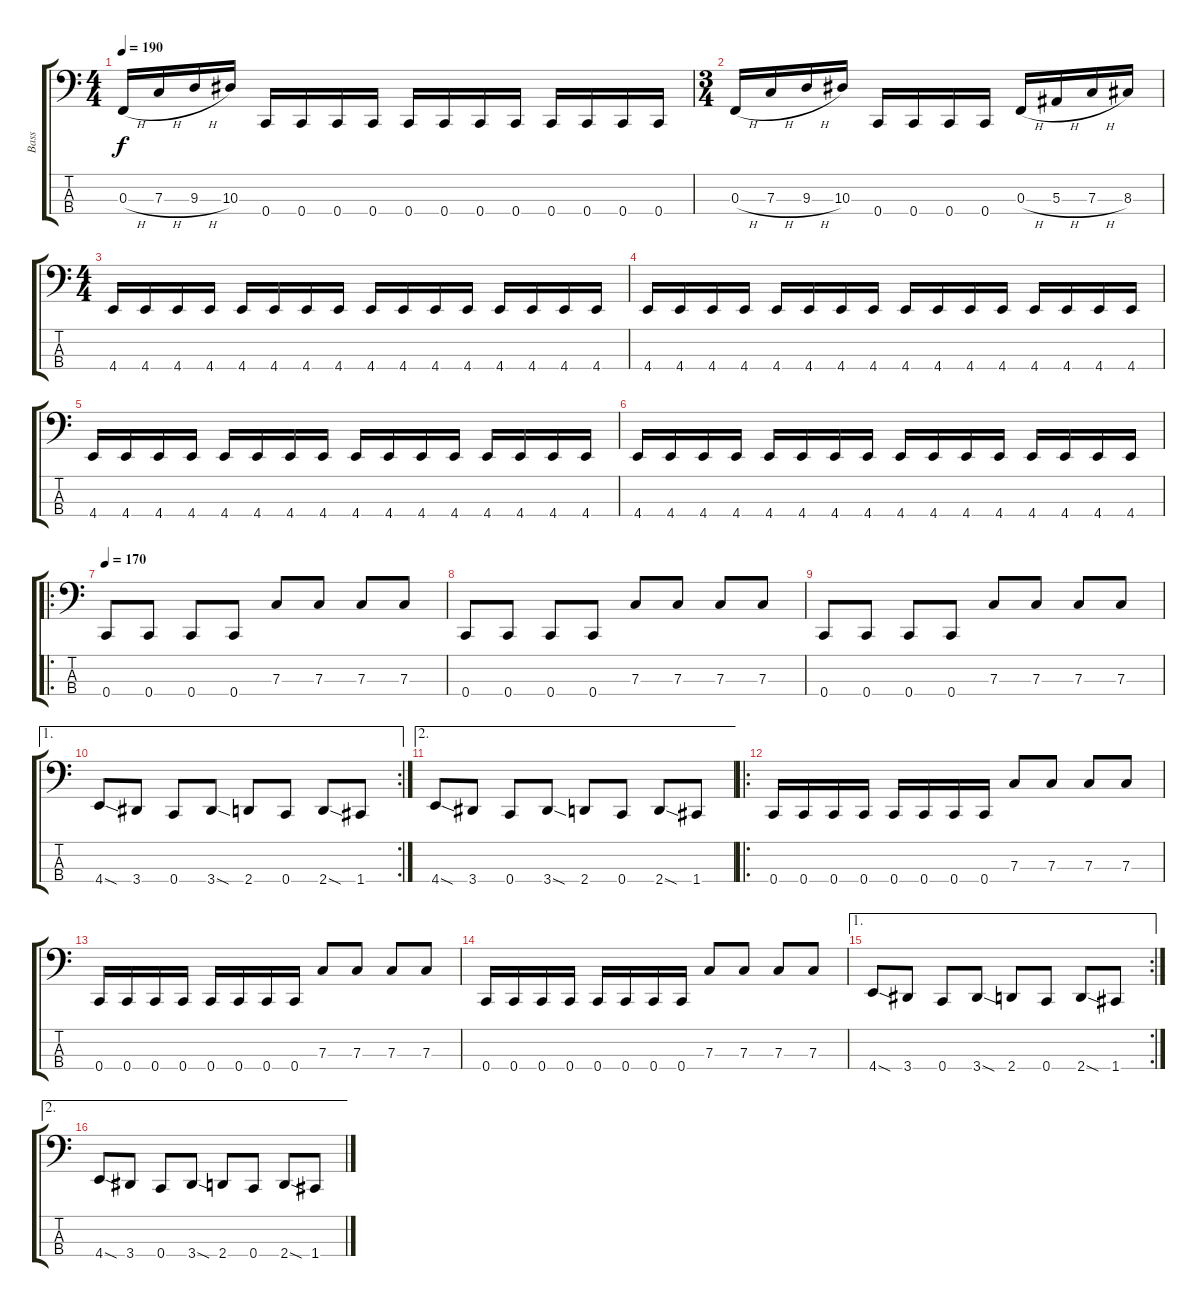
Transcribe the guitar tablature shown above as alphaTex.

\track ("Bass" "Bass") {instrument electricbasspick}
\staff {score tabs}
\tuning (Eb2 Bb1 F1 C1) {hide}
\ts (4 4)
\tempo 190
\clef f4
\ks c
0.3{h}.16{dy f} 7.3{h}.16 9.3{h}.16 10.3.16 0.4.16 0.4.16 0.4.16 0.4.16 0.4.16 0.4.16 0.4.16 0.4.16 0.4.16 0.4.16 0.4.16 0.4.16 |
\ts (3 4)
0.3{h}.16 7.3{h}.16 9.3{h}.16 10.3.16 0.4.16 0.4.16 0.4.16 0.4.16 0.3{h}.16 5.3{h}.16 7.3{h}.16 8.3.16 |
\ts (4 4)
4.4.16 4.4.16 4.4.16 4.4.16 4.4.16 4.4.16 4.4.16 4.4.16 4.4.16 4.4.16 4.4.16 4.4.16 4.4.16 4.4.16 4.4.16 4.4.16 |
4.4.16 4.4.16 4.4.16 4.4.16 4.4.16 4.4.16 4.4.16 4.4.16 4.4.16 4.4.16 4.4.16 4.4.16 4.4.16 4.4.16 4.4.16 4.4.16 |
4.4.16 4.4.16 4.4.16 4.4.16 4.4.16 4.4.16 4.4.16 4.4.16 4.4.16 4.4.16 4.4.16 4.4.16 4.4.16 4.4.16 4.4.16 4.4.16 |
4.4.16 4.4.16 4.4.16 4.4.16 4.4.16 4.4.16 4.4.16 4.4.16 4.4.16 4.4.16 4.4.16 4.4.16 4.4.16 4.4.16 4.4.16 4.4.16 |
\ro
\tempo 170
0.4.8 0.4.8 0.4.8 0.4.8 7.3.8 7.3.8 7.3.8 7.3.8 |
0.4.8 0.4.8 0.4.8 0.4.8 7.3.8 7.3.8 7.3.8 7.3.8 |
0.4.8 0.4.8 0.4.8 0.4.8 7.3.8 7.3.8 7.3.8 7.3.8 |
\ae 1
\rc 2
4.4{sod}.8 3.4.8 0.4.8 3.4{sod}.8 2.4.8 0.4.8 2.4{sod}.8 1.4.8 |
\ae 2
4.4{sod}.8 3.4.8 0.4.8 3.4{sod}.8 2.4.8 0.4.8 2.4{sod}.8 1.4.8 |
\ro
0.4.16 0.4.16 0.4.16 0.4.16 0.4.16 0.4.16 0.4.16 0.4.16 7.3.8 7.3.8 7.3.8 7.3.8 |
0.4.16 0.4.16 0.4.16 0.4.16 0.4.16 0.4.16 0.4.16 0.4.16 7.3.8 7.3.8 7.3.8 7.3.8 |
0.4.16 0.4.16 0.4.16 0.4.16 0.4.16 0.4.16 0.4.16 0.4.16 7.3.8 7.3.8 7.3.8 7.3.8 |
\ae 1
\rc 2
4.4{sod}.8 3.4.8 0.4.8 3.4{sod}.8 2.4.8 0.4.8 2.4{sod}.8 1.4.8 |
\ae 2
4.4{sod}.8 3.4.8 0.4.8 3.4{sod}.8 2.4.8 0.4.8 2.4{sod}.8 1.4.8
